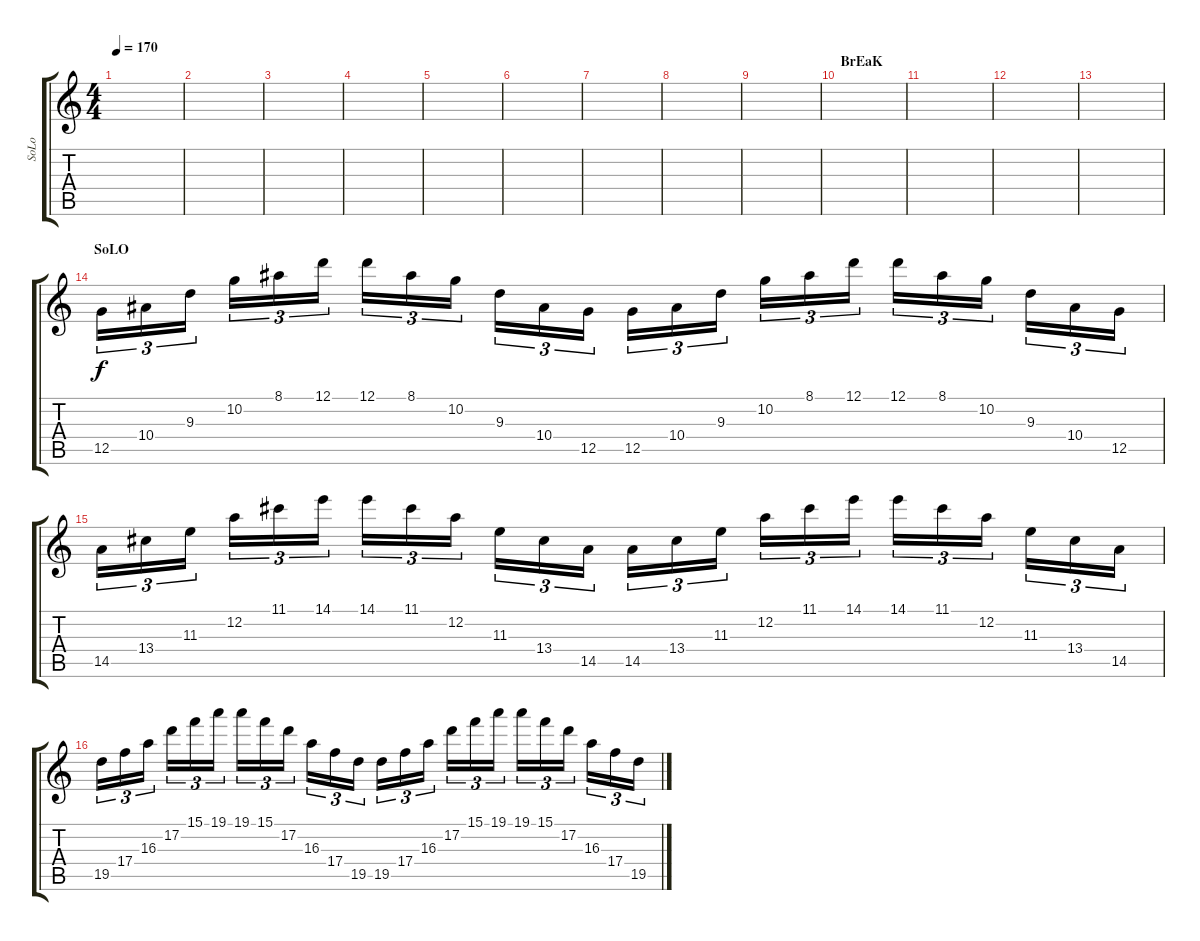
\track ("SoLo" "SoLo") {instrument distortionguitar}
\staff {score tabs}
\tuning (D4 A3 F3 C3 G2 D2) {hide}
\ts (4 4)
\tempo 170
\clef g2
\ks c
|
|
|
|
|
|
|
|
|
\section ("" "BrEaK")
|
|
|
|
\section ("" "SoLO")
12.5.16{tu (3 2)} 10.4.16{tu (3 2)} 9.3.16{tu (3 2) beam splitsecondary} 10.2.16{tu (3 2)} 8.1.16{tu (3 2)} 12.1.16{tu (3 2)} 12.1.16{tu (3 2)} 8.1.16{tu (3 2)} 10.2.16{tu (3 2) beam splitsecondary} 9.3.16{tu (3 2)} 10.4.16{tu (3 2)} 12.5.16{tu (3 2)} 12.5.16{tu (3 2)} 10.4.16{tu (3 2)} 9.3.16{tu (3 2) beam splitsecondary} 10.2.16{tu (3 2)} 8.1.16{tu (3 2)} 12.1.16{tu (3 2)} 12.1.16{tu (3 2)} 8.1.16{tu (3 2)} 10.2.16{tu (3 2) beam splitsecondary} 9.3.16{tu (3 2)} 10.4.16{tu (3 2)} 12.5.16{tu (3 2)} |
14.5.16{tu (3 2)} 13.4.16{tu (3 2)} 11.3.16{tu (3 2) beam splitsecondary} 12.2.16{tu (3 2)} 11.1.16{tu (3 2)} 14.1.16{tu (3 2)} 14.1.16{tu (3 2)} 11.1.16{tu (3 2)} 12.2.16{tu (3 2) beam splitsecondary} 11.3.16{tu (3 2)} 13.4.16{tu (3 2)} 14.5.16{tu (3 2)} 14.5.16{tu (3 2)} 13.4.16{tu (3 2)} 11.3.16{tu (3 2) beam splitsecondary} 12.2.16{tu (3 2)} 11.1.16{tu (3 2)} 14.1.16{tu (3 2)} 14.1.16{tu (3 2)} 11.1.16{tu (3 2)} 12.2.16{tu (3 2) beam splitsecondary} 11.3.16{tu (3 2)} 13.4.16{tu (3 2)} 14.5.16{tu (3 2)} |
19.5.16{tu (3 2)} 17.4.16{tu (3 2)} 16.3.16{tu (3 2) beam splitsecondary} 17.2.16{tu (3 2)} 15.1.16{tu (3 2)} 19.1.16{tu (3 2)} 19.1.16{tu (3 2)} 15.1.16{tu (3 2)} 17.2.16{tu (3 2) beam splitsecondary} 16.3.16{tu (3 2)} 17.4.16{tu (3 2)} 19.5.16{tu (3 2)} 19.5.16{tu (3 2)} 17.4.16{tu (3 2)} 16.3.16{tu (3 2) beam splitsecondary} 17.2.16{tu (3 2)} 15.1.16{tu (3 2)} 19.1.16{tu (3 2)} 19.1.16{tu (3 2)} 15.1.16{tu (3 2)} 17.2.16{tu (3 2) beam splitsecondary} 16.3.16{tu (3 2)} 17.4.16{tu (3 2)} 19.5.16{tu (3 2)}
